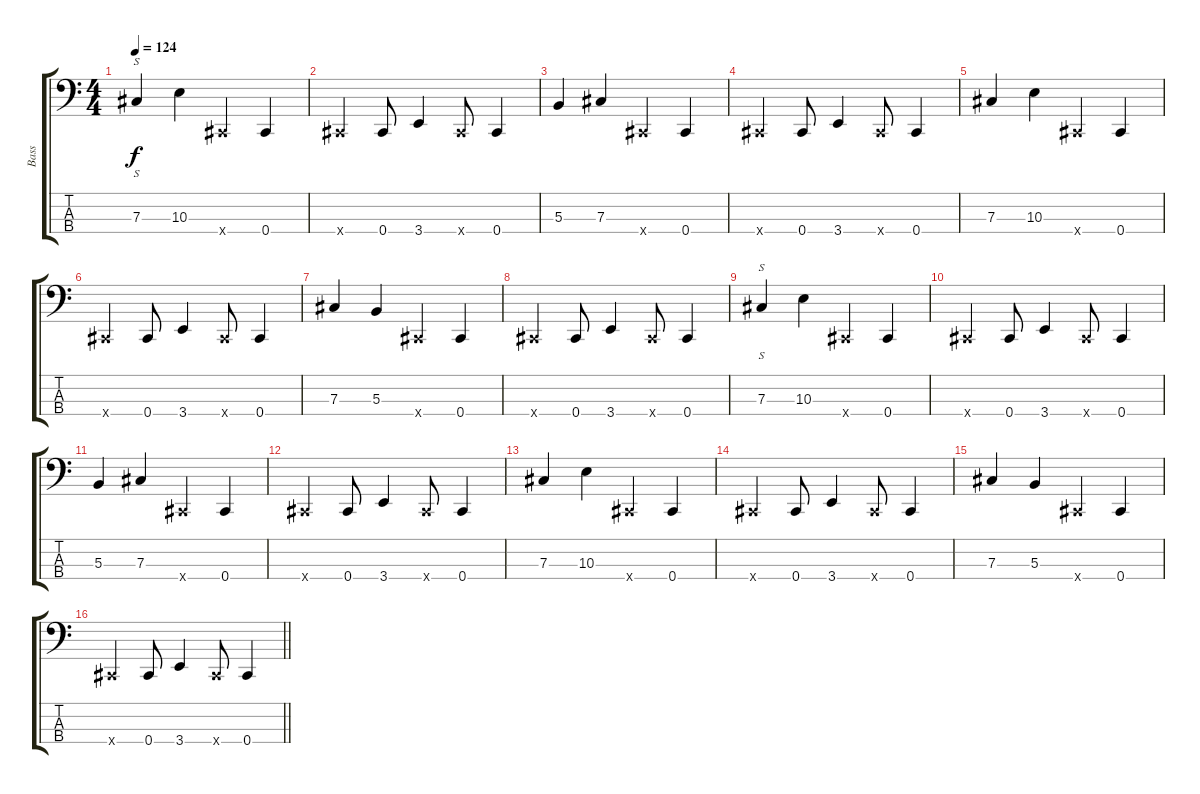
\track ("Bass" "Bass") {instrument electricbasspick}
\staff {score tabs}
\tuning (E2 B1 Gb1 Db1) {hide}
\ts (4 4)
\tempo 124
\clef f4
\ks c
7.3.4{s dy f} 10.3.4 0.4{x}.4 0.4.4 |
0.4{x}.4 0.4.8 3.4.4 0.4{x}.8 0.4.4 |
5.3.4 7.3.4 0.4{x}.4 0.4.4 |
0.4{x}.4 0.4.8 3.4.4 0.4{x}.8 0.4.4 |
7.3.4 10.3.4 0.4{x}.4 0.4.4 |
0.4{x}.4 0.4.8 3.4.4 0.4{x}.8 0.4.4 |
7.3.4 5.3.4 0.4{x}.4 0.4.4 |
0.4{x}.4 0.4.8 3.4.4 0.4{x}.8 0.4.4 |
7.3.4{s} 10.3.4 0.4{x}.4 0.4.4 |
0.4{x}.4 0.4.8 3.4.4 0.4{x}.8 0.4.4 |
5.3.4 7.3.4 0.4{x}.4 0.4.4 |
0.4{x}.4 0.4.8 3.4.4 0.4{x}.8 0.4.4 |
7.3.4 10.3.4 0.4{x}.4 0.4.4 |
0.4{x}.4 0.4.8 3.4.4 0.4{x}.8 0.4.4 |
7.3.4 5.3.4 0.4{x}.4 0.4.4 |
\barLineRight lightlight
0.4{x}.4 0.4.8 3.4.4 0.4{x}.8 0.4.4
